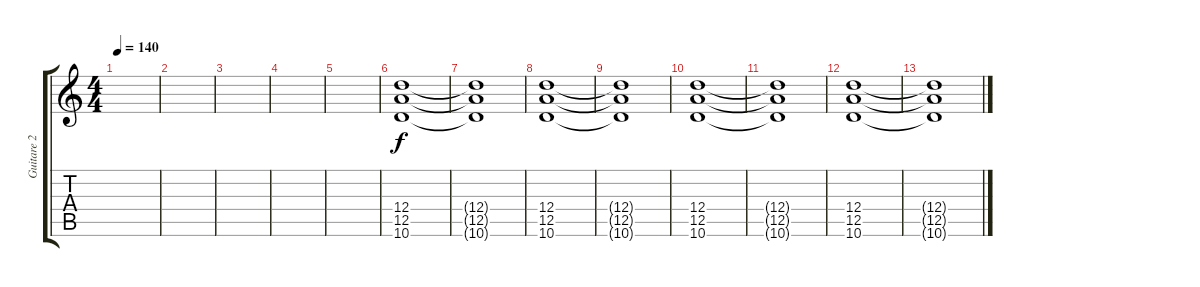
\track ("Guitare 2" "Guitare 2") {instrument overdrivenguitar}
\staff {score tabs}
\tuning (E4 B3 G3 D3 A2 E2) {hide}
\ts (4 4)
\tempo 140
\clef g2
\ks c
|
|
|
|
|
(12.4 12.5 10.6).1 |
(12.4{t} 12.5{t} 10.6{t}).1 |
(12.4 12.5 10.6).1 |
(12.4{t} 12.5{t} 10.6{t}).1 |
(12.4 12.5 10.6).1 |
(12.4{t} 12.5{t} 10.6{t}).1 |
(12.4 12.5 10.6).1 |
(12.4{t} 12.5{t} 10.6{t}).1
